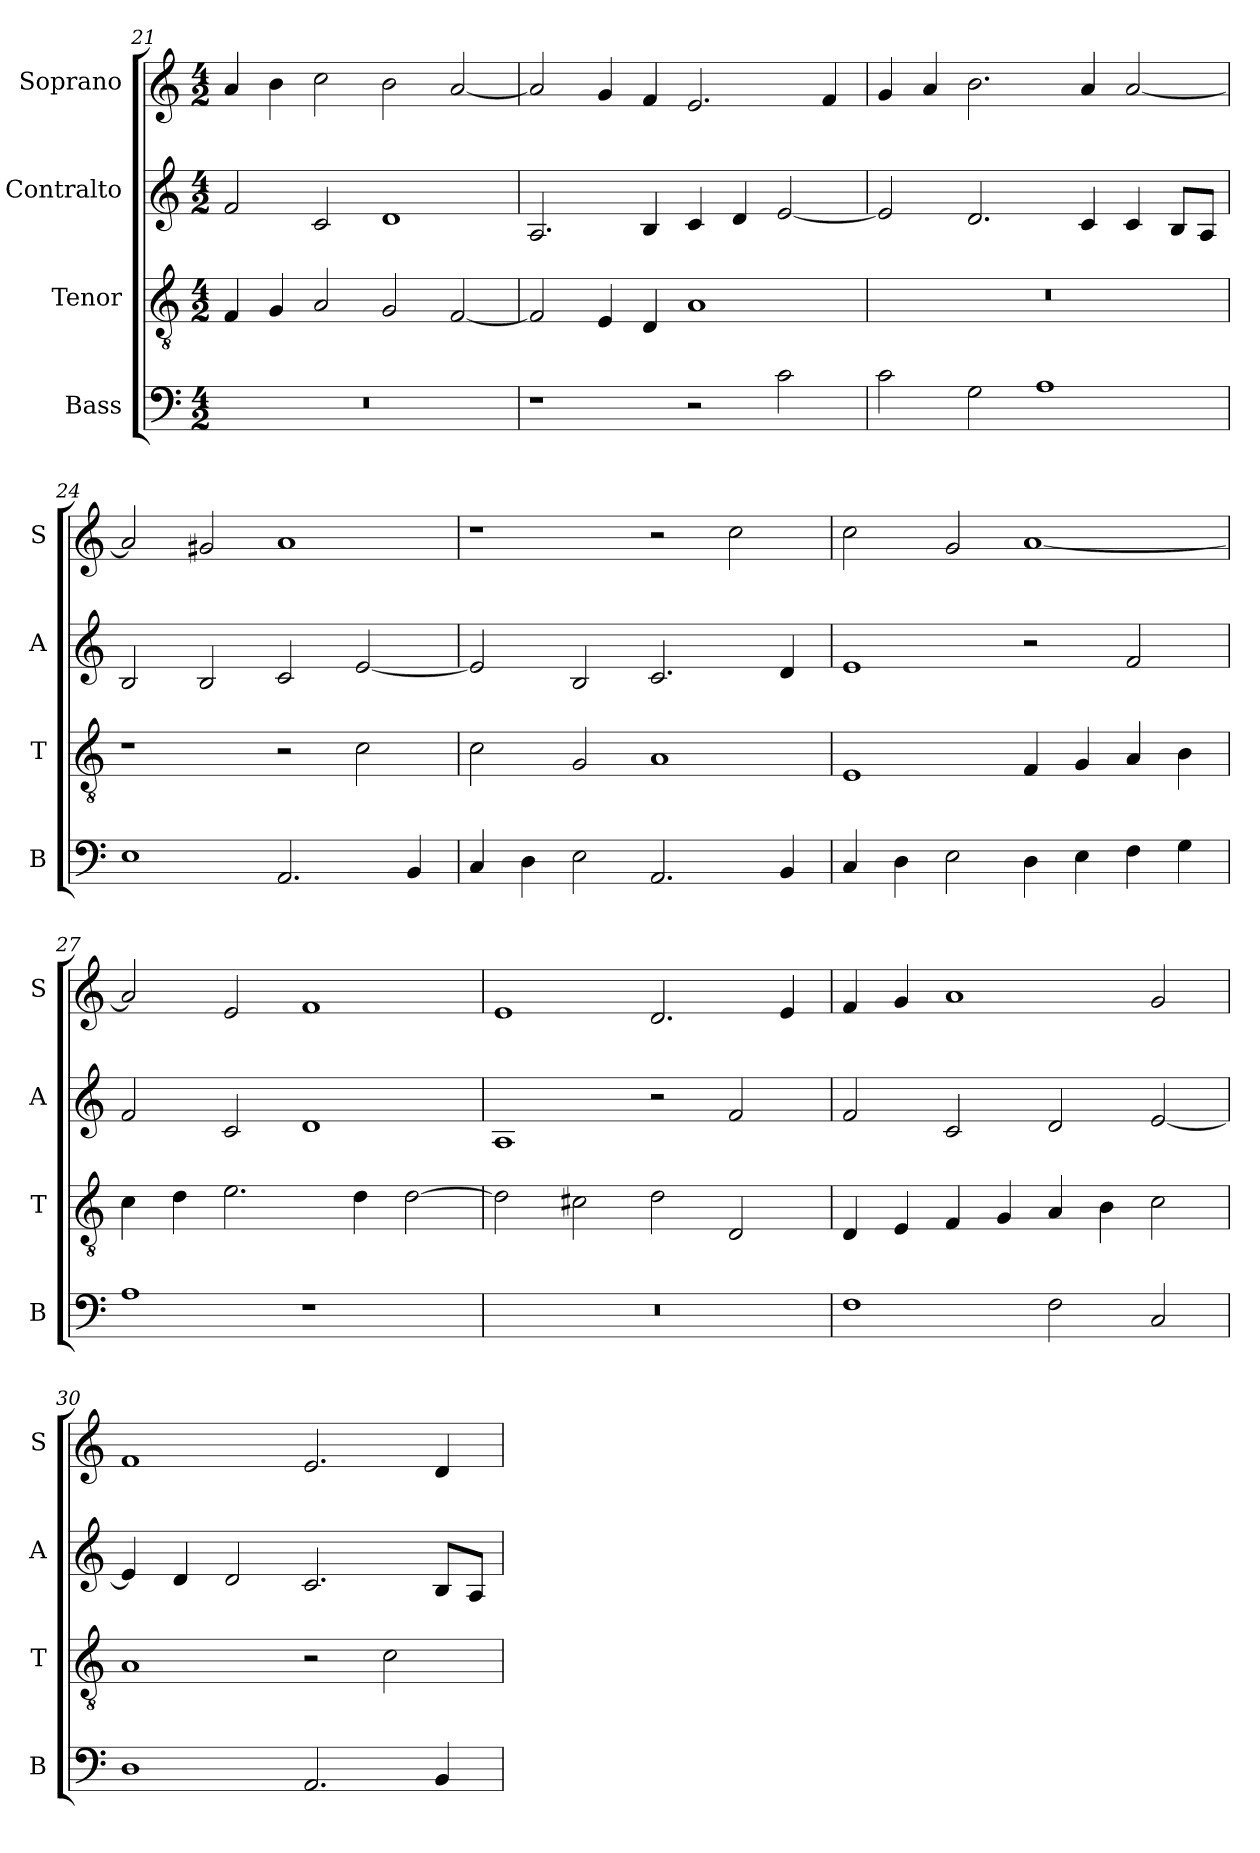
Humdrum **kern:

**kern	**kern	**kern	**kern
*part4	*part3	*part2	*part1
*staff4	*staff3	*staff2	*staff1
*I"Bass	*I"Tenor	*I"Contralto	*I"Soprano
*I'B	*I'T	*I'A	*I'S
*clefF4	*clefGv2	*clefG2	*clefG2
*k[]	*k[]	*k[]	*k[]
*E:phr	*E:phr	*E:phr	*E:phr
*M4/2	*M4/2	*M4/2	*M4/2
=21	=21	=21	=21
0r	4F	2f	4a
.	4G	.	4b
.	2A	2c	2cc
.	2G	1d	2b
.	[2F	.	[2a
=22	=22	=22	=22
1r	2F]	2.A	2a]
.	4E	.	4g
.	4D	4B	4f
2r	1A	4c	2.e
.	.	4d	.
2c	.	[2e	.
.	.	.	4f
=23	=23	=23	=23
2c	0r	2e]	4g
.	.	.	4a
2G	.	2.d	2.b
1A	.	.	.
.	.	4c	4a
.	.	4c	[2a
.	.	8B/L	.
.	.	8A/J	.
=24	=24	=24	=24
1E	1r	2B	2a]
.	.	2B	2g#X
2.AA	2r	2c	1a
.	2c	[2e	.
4BB	.	.	.
=25	=25	=25	=25
4C	2c	2e]	1r
4D	.	.	.
2E	2G	2B	.
2.AA	1A	2.c	2r
.	.	.	2cc
4BB	.	4d	.
=26	=26	=26	=26
4C	1E	1e	2cc
4D	.	.	.
2E	.	.	2g
4D	4F	2r	[1a
4E	4G	.	.
4F	4A	2f	.
4G	4B	.	.
=27	=27	=27	=27
1A	4c	2f	2a]
.	4d	.	.
.	2.e	2c	2e
1r	.	1d	1f
.	4d	.	.
.	[2d	.	.
=28	=28	=28	=28
0r	2d]	1A	1e
.	2c#X	.	.
.	2d	2r	2.d
.	2D	2f	.
.	.	.	4e
=29	=29	=29	=29
1F	4D	2f	4f
.	4E	.	4g
.	4F	2c	1a
.	4G	.	.
2F	4A	2d	.
.	4B	.	.
2C	2c	[2e	2g
=30	=30	=30	=30
1D	1A	4e]	1f
.	.	4d	.
.	.	2d	.
2.AA	2r	2.c	2.e
.	2c	.	.
4BB	.	8B/L	4d
.	.	8A/J	.
=	=	=	=
*-	*-	*-	*-
